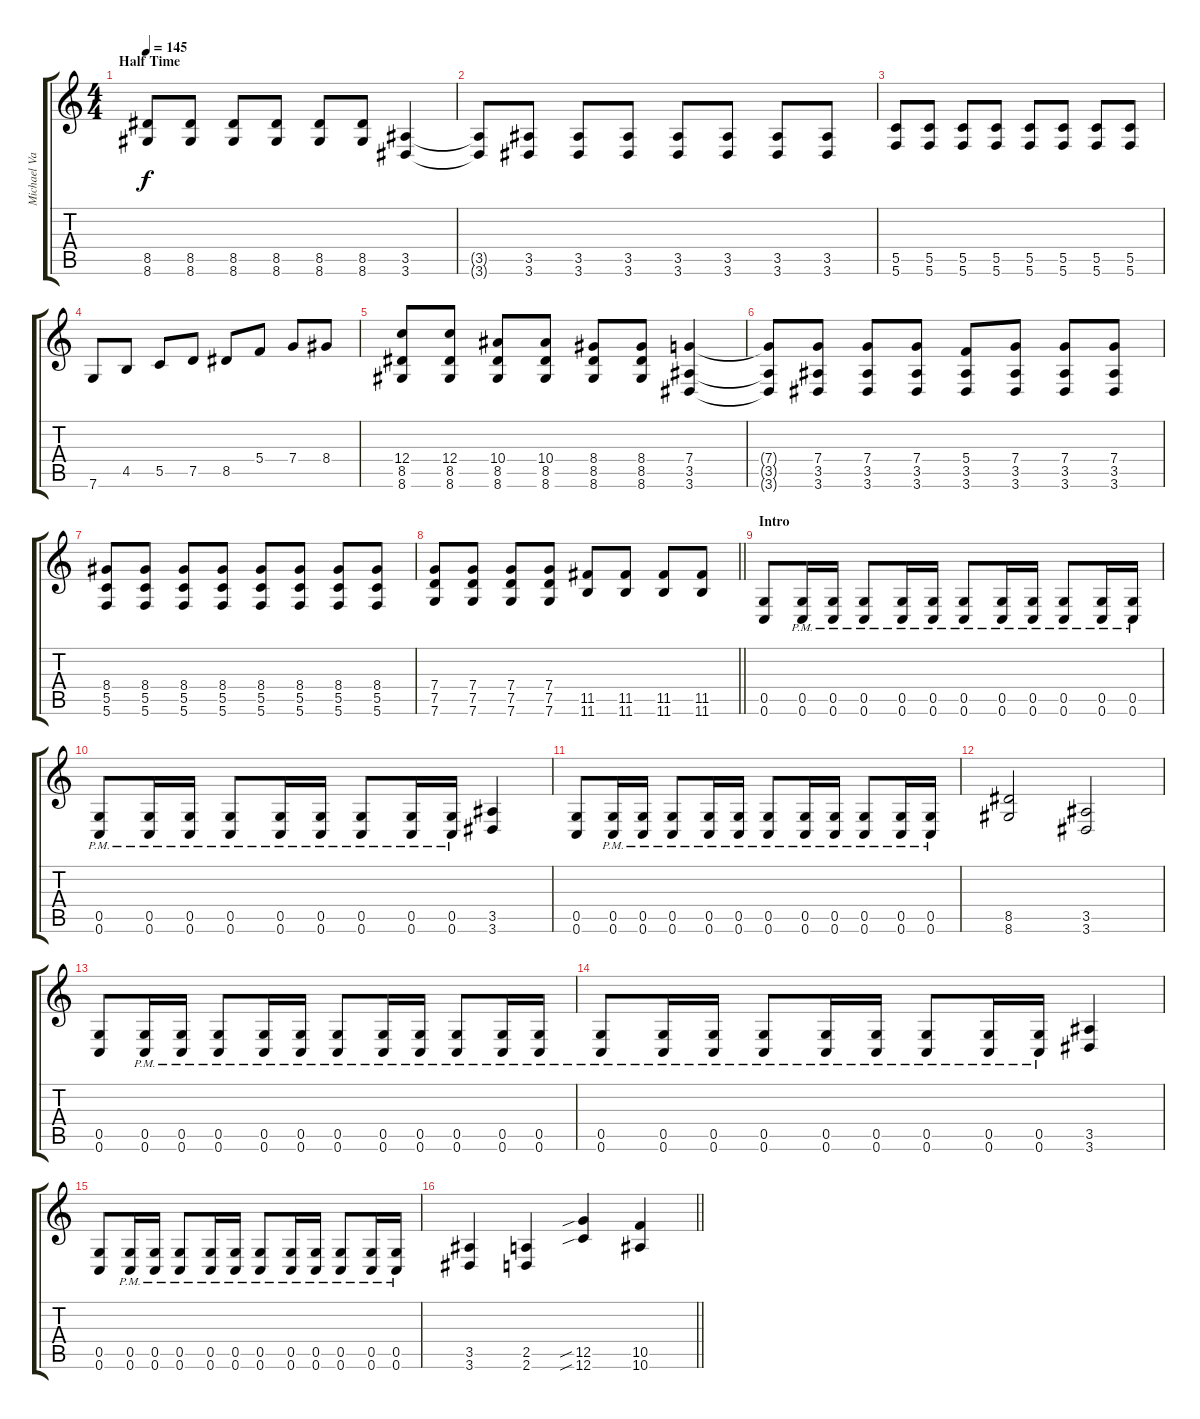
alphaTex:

\track ("Michael Varlet" "Michael Va") {instrument distortionguitar}
\staff {score tabs}
\tuning (D4 A3 F3 C3 G2 C2) {hide}
\ts (4 4)
\section ("" "Half Time")
\tempo 145
\clef g2
\ks c
(8.5 8.6).8{dy f} (8.5 8.6).8 (8.5 8.6).8 (8.5 8.6).8 (8.5 8.6).8 (8.5 8.6).8 (3.5 3.6).4 |
(3.5{t} 3.6{t}).8 (3.5 3.6).8 (3.5 3.6).8 (3.5 3.6).8 (3.5 3.6).8 (3.5 3.6).8 (3.5 3.6).8 (3.5 3.6).8 |
(5.5 5.6).8 (5.5 5.6).8 (5.5 5.6).8 (5.5 5.6).8 (5.5 5.6).8 (5.5 5.6).8 (5.5 5.6).8 (5.5 5.6).8 |
7.6.8 4.5.8 5.5.8 7.5.8 8.5.8 5.4.8 7.4.8 8.4.8 |
(12.4 8.5 8.6).8 (12.4 8.5 8.6).8 (10.4 8.5 8.6).8 (10.4 8.5 8.6).8 (8.4 8.5 8.6).8 (8.4 8.5 8.6).8 (7.4 3.5 3.6).4 |
(7.4{t} 3.5{t} 3.6{t}).8 (7.4 3.5 3.6).8 (7.4 3.5 3.6).8 (7.4 3.5 3.6).8 (5.4 3.5 3.6).8 (7.4 3.5 3.6).8 (7.4 3.5 3.6).8 (7.4 3.5 3.6).8 |
(8.4 5.5 5.6).8 (8.4 5.5 5.6).8 (8.4 5.5 5.6).8 (8.4 5.5 5.6).8 (8.4 5.5 5.6).8 (8.4 5.5 5.6).8 (8.4 5.5 5.6).8 (8.4 5.5 5.6).8 |
\barLineRight lightlight
(7.4 7.5 7.6).8 (7.4 7.5 7.6).8 (7.4 7.5 7.6).8 (7.4 7.5 7.6).8 (11.5 11.6).8 (11.5 11.6).8 (11.5 11.6).8 (11.5 11.6).8 |
\section ("" "Intro")
(0.5 0.6).8 (0.5{pm} 0.6{pm}).16 (0.5{pm} 0.6{pm}).16 (0.5{pm} 0.6{pm}).8 (0.5{pm} 0.6{pm}).16 (0.5{pm} 0.6{pm}).16 (0.5{pm} 0.6{pm}).8 (0.5{pm} 0.6{pm}).16 (0.5{pm} 0.6{pm}).16 (0.5{pm} 0.6{pm}).8 (0.5{pm} 0.6{pm}).16 (0.5{pm} 0.6{pm}).16 |
(0.5{pm} 0.6{pm}).8 (0.5{pm} 0.6{pm}).16 (0.5{pm} 0.6{pm}).16 (0.5{pm} 0.6{pm}).8 (0.5{pm} 0.6{pm}).16 (0.5{pm} 0.6{pm}).16 (0.5{pm} 0.6{pm}).8 (0.5{pm} 0.6{pm}).16 (0.5{pm} 0.6{pm}).16 (3.5 3.6).4 |
(0.5 0.6).8 (0.5{pm} 0.6{pm}).16 (0.5{pm} 0.6{pm}).16 (0.5{pm} 0.6{pm}).8 (0.5{pm} 0.6{pm}).16 (0.5{pm} 0.6{pm}).16 (0.5{pm} 0.6{pm}).8 (0.5{pm} 0.6{pm}).16 (0.5{pm} 0.6{pm}).16 (0.5{pm} 0.6{pm}).8 (0.5{pm} 0.6{pm}).16 (0.5{pm} 0.6{pm}).16 |
(8.5 8.6).2 (3.5 3.6).2 |
(0.5 0.6).8 (0.5{pm} 0.6{pm}).16 (0.5{pm} 0.6{pm}).16 (0.5{pm} 0.6{pm}).8 (0.5{pm} 0.6{pm}).16 (0.5{pm} 0.6{pm}).16 (0.5{pm} 0.6{pm}).8 (0.5{pm} 0.6{pm}).16 (0.5{pm} 0.6{pm}).16 (0.5{pm} 0.6{pm}).8 (0.5{pm} 0.6{pm}).16 (0.5{pm} 0.6{pm}).16 |
(0.5{pm} 0.6{pm}).8 (0.5{pm} 0.6{pm}).16 (0.5{pm} 0.6{pm}).16 (0.5{pm} 0.6{pm}).8 (0.5{pm} 0.6{pm}).16 (0.5{pm} 0.6{pm}).16 (0.5{pm} 0.6{pm}).8 (0.5{pm} 0.6{pm}).16 (0.5{pm} 0.6{pm}).16 (3.5 3.6).4 |
(0.5 0.6).8 (0.5{pm} 0.6{pm}).16 (0.5{pm} 0.6{pm}).16 (0.5{pm} 0.6{pm}).8 (0.5{pm} 0.6{pm}).16 (0.5{pm} 0.6{pm}).16 (0.5{pm} 0.6{pm}).8 (0.5{pm} 0.6{pm}).16 (0.5{pm} 0.6{pm}).16 (0.5{pm} 0.6{pm}).8 (0.5{pm} 0.6{pm}).16 (0.5{pm} 0.6{pm}).16 |
\barLineRight lightlight
(3.5 3.6).4 (2.5 2.6).4 (12.5{sib} 12.6{sib}).4 (10.5 10.6).4
